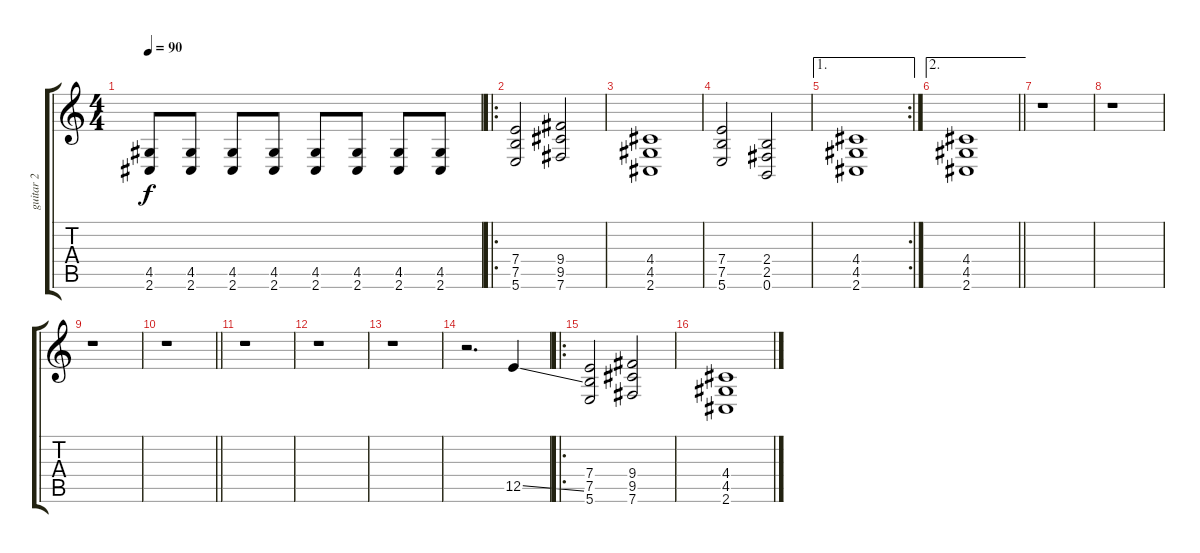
\track ("guitar 2" "guitar 2") {instrument distortionguitar}
\staff {score tabs}
\tuning (B3 Gb3 D3 A2 E2 B1) {hide}
\ts (4 4)
\tempo 90
\clef g2
\ks c
(4.5 2.6).8{dy f} (4.5 2.6).8 (4.5 2.6).8 (4.5 2.6).8 (4.5 2.6).8 (4.5 2.6).8 (4.5 2.6).8 (4.5 2.6).8 |
\ro
(7.4 7.5 5.6).2 (9.4 9.5 7.6).2 |
(4.4 4.5 2.6).1 |
(7.4 7.5 5.6).2 (2.4 2.5 0.6).2 |
\ae 1
\rc 2
(4.4 4.5 2.6).1 |
\ae 2
\barLineRight lightlight
(4.4 4.5 2.6).1 |
r.1 |
r.1 |
r.1 |
\barLineRight lightlight
r.1 |
r.1 |
r.1 |
r.1 |
r.2{d} 12.5{ss}.4 |
\ro
(7.4 7.5 5.6).2 (9.4 9.5 7.6).2 |
(4.4 4.5 2.6).1
